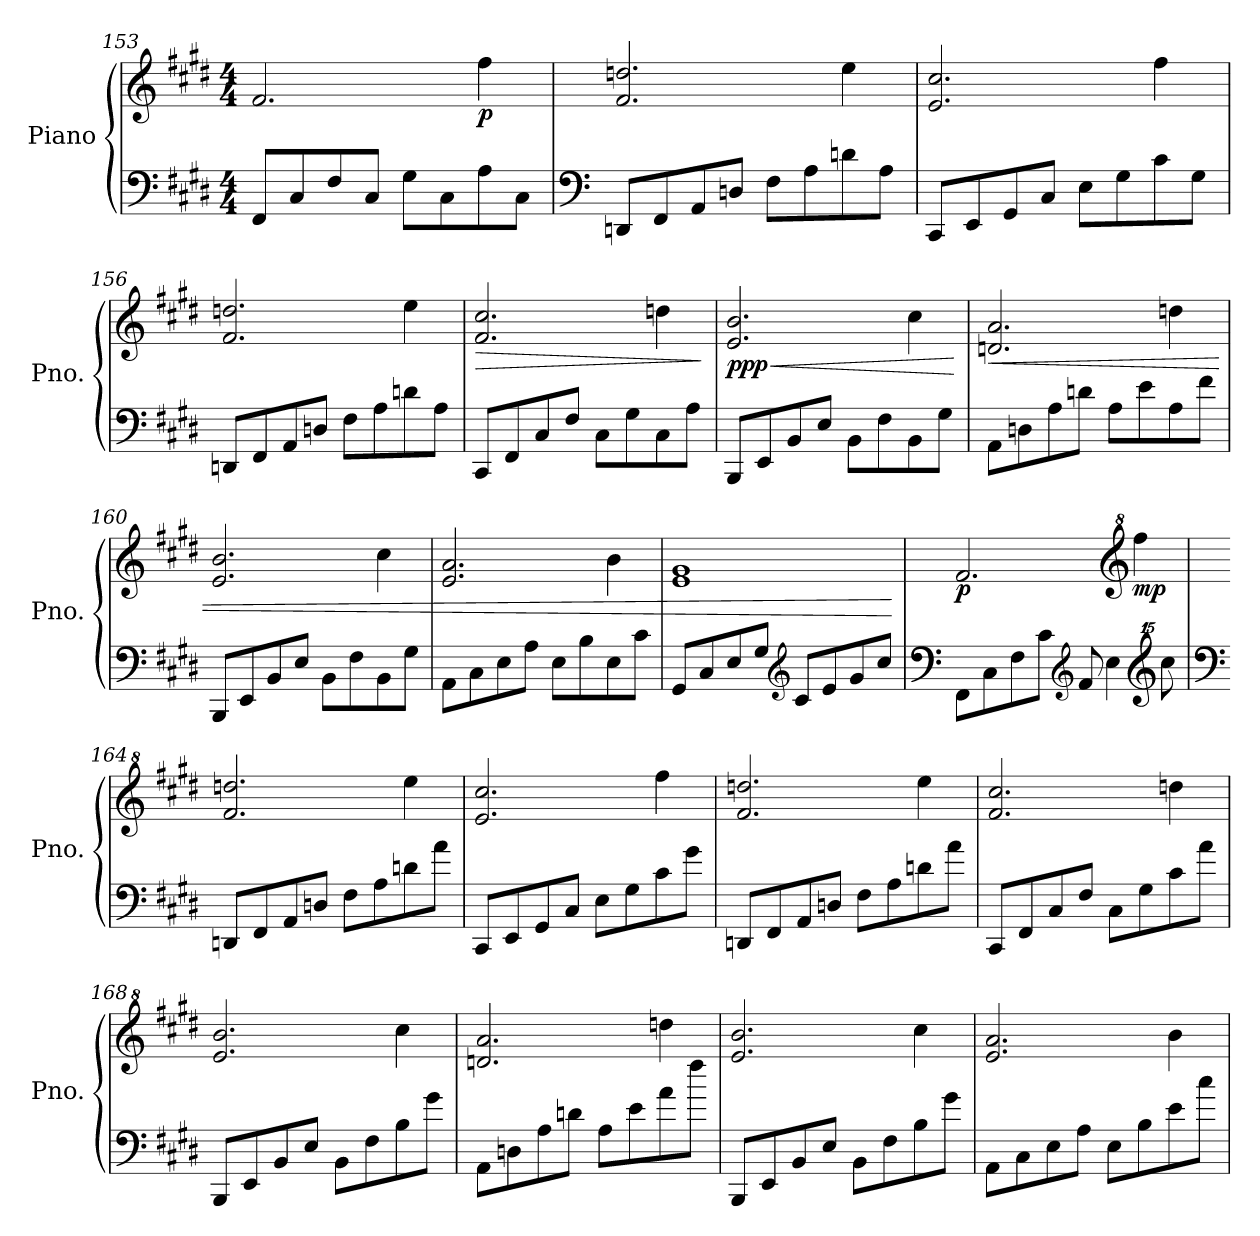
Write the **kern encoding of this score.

**kern	**kern	**dynam
*part1	*part1	*part1
*staff2	*staff1	*staff1/2
*I"Piano	*	*
*I'Pno.	*	*
!!LO:LB:g=z
*clefF4	*clefG2	*
*k[f#c#g#d#]	*k[f#c#g#d#]	*
*M4/4	*M4/4	*
*MM62	*MM62	*
=153	=153	=153
8FF#/L	2.f#/	.
8C#/	.	.
8F#/	.	.
8C#/J	.	.
8G#\L	.	.
8C#\	.	.
!	!	!LO:DY:b
8A\	4ff#\	p
8C#\J	.	.
=154	=154	=154
*clefF4	*	*
*	*MM63	*
8DDn/L	2.f#/ 2.ddn/	.
8FF#/	.	.
8AA/	.	.
8Dn/J	.	.
8F#\L	.	.
8A\	.	.
8dn\	4ee\	.
8A\J	.	.
=155	=155	=155
*	*MM64	*
8CC#/L	2.e/ 2.cc#/	.
8EE/	.	.
8GG#/	.	.
8C#/J	.	.
8E\L	.	.
8G#\	.	.
8c#\	4ff#\	.
8G#\J	.	.
=156	=156	=156
*	*MM65	*
8DDn/L	2.f#/ 2.ddn/	.
8FF#/	.	.
8AA/	.	.
8Dn/J	.	.
8F#\L	.	.
8A\	.	.
8dn\	4ee\	.
8A\J	.	.
!!LO:LB:g=z
=157	=157	=157
!	!	!LO:HP:b
8CC#/L	2.f#/ 2.cc#/	>
8FF#/	.	.
8C#/	.	.
8F#/J	.	.
8C#\L	.	.
8G#\	.	.
8C#\	4ddn\	.
8A\J	.	.
.	.	]
=158	=158	=158
!	!	!LO:HP:b
!	!	!LO:DY:n=1:b
8BBB/L	2.e/ 2.b/	< ppp
8EE/	.	.
8BB/	.	.
8E/J	.	.
8BB\L	.	.
8F#\	.	.
8BB\	4cc#\	.
8G#\J	.	.
.	.	[
=159	=159	=159
!	!	!LO:HP:b
8AA\L	2.dn/ 2.a/	<
8Dn\	.	.
8A\	.	.
8dn\J	.	.
8A\L	.	.
8e\	.	.
8A\	4ddn\	.
8f#\J	.	.
=160	=160	=160
8BBB/L	2.e/ 2.b/	.
8EE/	.	.
8BB/	.	.
8E/J	.	.
8BB\L	.	.
8F#\	.	.
8BB\	4cc#\	.
8G#\J	.	.
=161	=161	=161
8AA\L	2.e/ 2.a/	.
8C#\	.	.
8E\	.	.
8A\J	.	.
8E\L	.	.
8B\	.	.
8E\	4b\	.
8c#\J	.	.
!!LO:PB:g=z
=162	=162	=162
8GG#/L	1e 1g#	.
8C#/	.	.
8E/	.	.
8G#/J	.	.
*clefG2	*	*
8c#/L	.	.
8e/	.	.
8g#/	.	.
8cc#/J	.	.
.	.	[
=163	=163	=163
*clefF4	*	*
!	!	!LO:DY:b
8FF#\L	2.f#/	p
8C#\	.	.
8F#\	.	.
8c#\J	.	.
*clefG2	*	*
8f#/	.	.
4cc#\	.	.
*	*clefG^2	*
!	!	!LO:DY:b
.	4fff#\	mp
*clefG^^2	*	*
8cccc#\	.	.
=164	=164	=164
*clefF4	*	*
8DDn/L	2.ff#/ 2.dddn/	.
8FF#/	.	.
8AA/	.	.
8Dn/J	.	.
8F#\L	.	.
8A\	.	.
8dn\	4eee\	.
8a\J	.	.
=165	=165	=165
8CC#/L	2.ee/ 2.ccc#/	.
8EE/	.	.
8GG#/	.	.
8C#/J	.	.
8E\L	.	.
8G#\	.	.
8c#\	4fff#\	.
8g#\J	.	.
!!LO:LB:g=z
=166	=166	=166
8DDn/L	2.ff#/ 2.dddn/	.
8FF#/	.	.
8AA/	.	.
8Dn/J	.	.
8F#\L	.	.
8A\	.	.
8dn\	4eee\	.
8a\J	.	.
=167	=167	=167
8CC#/L	2.ff#/ 2.ccc#/	.
8FF#/	.	.
8C#/	.	.
8F#/J	.	.
8C#\L	.	.
8G#\	.	.
8c#\	4dddn\	.
8a\J	.	.
=168	=168	=168
8BBB/L	2.ee/ 2.bb/	.
8EE/	.	.
8BB/	.	.
8E/J	.	.
8BB\L	.	.
8F#\	.	.
8B\	4ccc#\	.
8g#\J	.	.
=169	=169	=169
8AA\L	2.ddn/ 2.aa/	.
8Dn\	.	.
8A\	.	.
8dn\J	.	.
8A\L	.	.
8e\	.	.
8a\	4dddn\	.
8ff#\J	.	.
!!LO:LB:g=z
=170	=170	=170
8BBB/L	2.ee/ 2.bb/	.
8EE/	.	.
8BB/	.	.
8E/J	.	.
8BB\L	.	.
8F#\	.	.
8B\	4ccc#\	.
8g#\J	.	.
=171	=171	=171
8AA\L	2.ee/ 2.aa/	.
8C#\	.	.
8E\	.	.
8A\J	.	.
8E\L	.	.
8B\	.	.
8e\	4bb\	.
8cc#\J	.	.
=	=	=
*-	*-	*-
